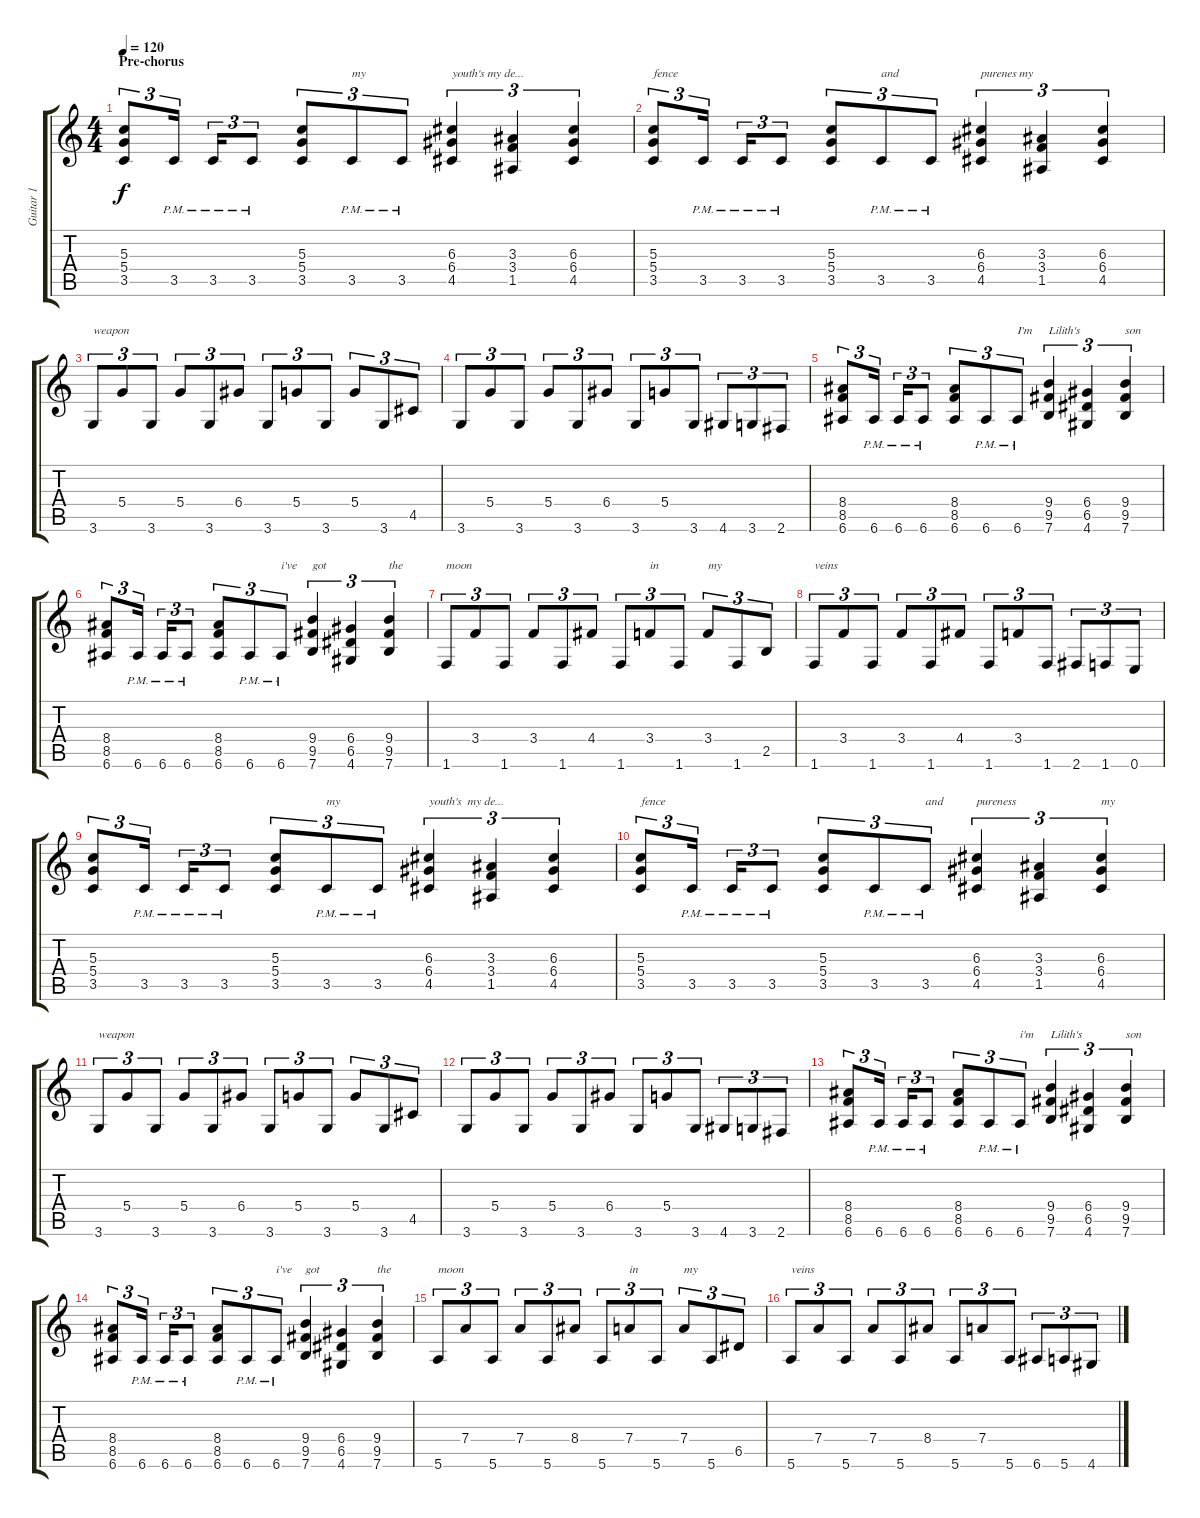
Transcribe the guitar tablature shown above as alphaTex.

\track ("Guitar 1" "Guitar 1") {instrument overdrivenguitar}
\staff {score tabs}
\tuning (E4 B3 G3 D3 A2 E2) {hide}
\ts (4 4)
\section ("" "Pre-chorus")
\tempo 120
\clef g2
\ks c
(5.3 5.4 3.5).8{tu (3 2) dy f} 3.5{pm}.16{tu (3 2)} 3.5{pm}.16{tu (3 2)} 3.5{pm}.8{tu (3 2)} (5.3 5.4 3.5).8{tu (3 2)} 3.5{pm}.8{tu (3 2) txt "my"} 3.5{pm}.8{tu (3 2)} (6.3 6.4 4.5).4{tu (3 2) txt "youth's my de..."} (3.3 3.4 1.5).4{tu (3 2)} (6.3 6.4 4.5).4{tu (3 2)} |
(5.3 5.4 3.5).8{tu (3 2) txt "fence"} 3.5{pm}.16{tu (3 2)} 3.5{pm}.16{tu (3 2)} 3.5{pm}.8{tu (3 2)} (5.3 5.4 3.5).8{tu (3 2)} 3.5{pm}.8{tu (3 2) txt "and"} 3.5{pm}.8{tu (3 2)} (6.3 6.4 4.5).4{tu (3 2) txt "purenes my"} (3.3 3.4 1.5).4{tu (3 2)} (6.3 6.4 4.5).4{tu (3 2)} |
3.6.8{tu (3 2) txt "weapon"} 5.4.8{tu (3 2)} 3.6.8{tu (3 2)} 5.4.8{tu (3 2)} 3.6.8{tu (3 2)} 6.4.8{tu (3 2)} 3.6.8{tu (3 2)} 5.4.8{tu (3 2)} 3.6.8{tu (3 2)} 5.4.8{tu (3 2)} 3.6.8{tu (3 2)} 4.5.8{tu (3 2)} |
3.6.8{tu (3 2)} 5.4.8{tu (3 2)} 3.6.8{tu (3 2)} 5.4.8{tu (3 2)} 3.6.8{tu (3 2)} 6.4.8{tu (3 2)} 3.6.8{tu (3 2)} 5.4.8{tu (3 2)} 3.6.8{tu (3 2)} 4.6.8{tu (3 2)} 3.6.8{tu (3 2)} 2.6.8{tu (3 2)} |
(8.4 8.5 6.6).8{tu (3 2)} 6.6{pm}.16{tu (3 2)} 6.6{pm}.16{tu (3 2)} 6.6{pm}.8{tu (3 2)} (8.4 8.5 6.6).8{tu (3 2)} 6.6{pm}.8{tu (3 2)} 6.6{pm}.8{tu (3 2) txt "I'm "} (9.4 9.5 7.6).4{tu (3 2) txt "Lilith's"} (6.4 6.5 4.6).4{tu (3 2)} (9.4 9.5 7.6).4{tu (3 2) txt "son"} |
(8.4 8.5 6.6).8{tu (3 2)} 6.6{pm}.16{tu (3 2)} 6.6{pm}.16{tu (3 2)} 6.6{pm}.8{tu (3 2)} (8.4 8.5 6.6).8{tu (3 2)} 6.6{pm}.8{tu (3 2)} 6.6{pm}.8{tu (3 2) txt "i've"} (9.4 9.5 7.6).4{tu (3 2) txt "got"} (6.4 6.5 4.6).4{tu (3 2)} (9.4 9.5 7.6).4{tu (3 2) txt "the"} |
1.6.8{tu (3 2) txt "moon"} 3.4.8{tu (3 2)} 1.6.8{tu (3 2)} 3.4.8{tu (3 2)} 1.6.8{tu (3 2)} 4.4.8{tu (3 2)} 1.6.8{tu (3 2)} 3.4.8{tu (3 2) txt "in"} 1.6.8{tu (3 2)} 3.4.8{tu (3 2) txt "my"} 1.6.8{tu (3 2)} 2.5.8{tu (3 2)} |
1.6.8{tu (3 2) txt "veins"} 3.4.8{tu (3 2)} 1.6.8{tu (3 2)} 3.4.8{tu (3 2)} 1.6.8{tu (3 2)} 4.4.8{tu (3 2)} 1.6.8{tu (3 2)} 3.4.8{tu (3 2)} 1.6.8{tu (3 2)} 2.6.8{tu (3 2)} 1.6.8{tu (3 2)} 0.6.8{tu (3 2)} |
(5.3 5.4 3.5).8{tu (3 2)} 3.5{pm}.16{tu (3 2)} 3.5{pm}.16{tu (3 2)} 3.5{pm}.8{tu (3 2)} (5.3 5.4 3.5).8{tu (3 2)} 3.5{pm}.8{tu (3 2) txt "my"} 3.5{pm}.8{tu (3 2)} (6.3 6.4 4.5).4{tu (3 2) txt "youth's  my de..."} (3.3 3.4 1.5).4{tu (3 2)} (6.3 6.4 4.5).4{tu (3 2)} |
(5.3 5.4 3.5).8{tu (3 2) txt "fence"} 3.5{pm}.16{tu (3 2)} 3.5{pm}.16{tu (3 2)} 3.5{pm}.8{tu (3 2)} (5.3 5.4 3.5).8{tu (3 2)} 3.5{pm}.8{tu (3 2)} 3.5{pm}.8{tu (3 2) txt "and"} (6.3 6.4 4.5).4{tu (3 2) txt "pureness"} (3.3 3.4 1.5).4{tu (3 2)} (6.3 6.4 4.5).4{tu (3 2) txt "my"} |
3.6.8{tu (3 2) txt "weapon"} 5.4.8{tu (3 2)} 3.6.8{tu (3 2)} 5.4.8{tu (3 2)} 3.6.8{tu (3 2)} 6.4.8{tu (3 2)} 3.6.8{tu (3 2)} 5.4.8{tu (3 2)} 3.6.8{tu (3 2)} 5.4.8{tu (3 2)} 3.6.8{tu (3 2)} 4.5.8{tu (3 2)} |
3.6.8{tu (3 2)} 5.4.8{tu (3 2)} 3.6.8{tu (3 2)} 5.4.8{tu (3 2)} 3.6.8{tu (3 2)} 6.4.8{tu (3 2)} 3.6.8{tu (3 2)} 5.4.8{tu (3 2)} 3.6.8{tu (3 2)} 4.6.8{tu (3 2)} 3.6.8{tu (3 2)} 2.6.8{tu (3 2)} |
(8.4 8.5 6.6).8{tu (3 2)} 6.6{pm}.16{tu (3 2)} 6.6{pm}.16{tu (3 2)} 6.6{pm}.8{tu (3 2)} (8.4 8.5 6.6).8{tu (3 2)} 6.6{pm}.8{tu (3 2)} 6.6{pm}.8{tu (3 2) txt "i'm"} (9.4 9.5 7.6).4{tu (3 2) txt "Lilith's"} (6.4 6.5 4.6).4{tu (3 2)} (9.4 9.5 7.6).4{tu (3 2) txt "son"} |
(8.4 8.5 6.6).8{tu (3 2)} 6.6{pm}.16{tu (3 2)} 6.6{pm}.16{tu (3 2)} 6.6{pm}.8{tu (3 2)} (8.4 8.5 6.6).8{tu (3 2)} 6.6{pm}.8{tu (3 2)} 6.6{pm}.8{tu (3 2) txt "i've"} (9.4 9.5 7.6).4{tu (3 2) txt "got"} (6.4 6.5 4.6).4{tu (3 2)} (9.4 9.5 7.6).4{tu (3 2) txt "the"} |
5.6.8{tu (3 2) txt "moon"} 7.4.8{tu (3 2)} 5.6.8{tu (3 2)} 7.4.8{tu (3 2)} 5.6.8{tu (3 2)} 8.4.8{tu (3 2)} 5.6.8{tu (3 2)} 7.4.8{tu (3 2) txt "in"} 5.6.8{tu (3 2)} 7.4.8{tu (3 2) txt "my"} 5.6.8{tu (3 2)} 6.5.8{tu (3 2)} |
5.6.8{tu (3 2) txt "veins"} 7.4.8{tu (3 2)} 5.6.8{tu (3 2)} 7.4.8{tu (3 2)} 5.6.8{tu (3 2)} 8.4.8{tu (3 2)} 5.6.8{tu (3 2)} 7.4.8{tu (3 2)} 5.6.8{tu (3 2)} 6.6.8{tu (3 2)} 5.6.8{tu (3 2)} 4.6.8{tu (3 2)}
